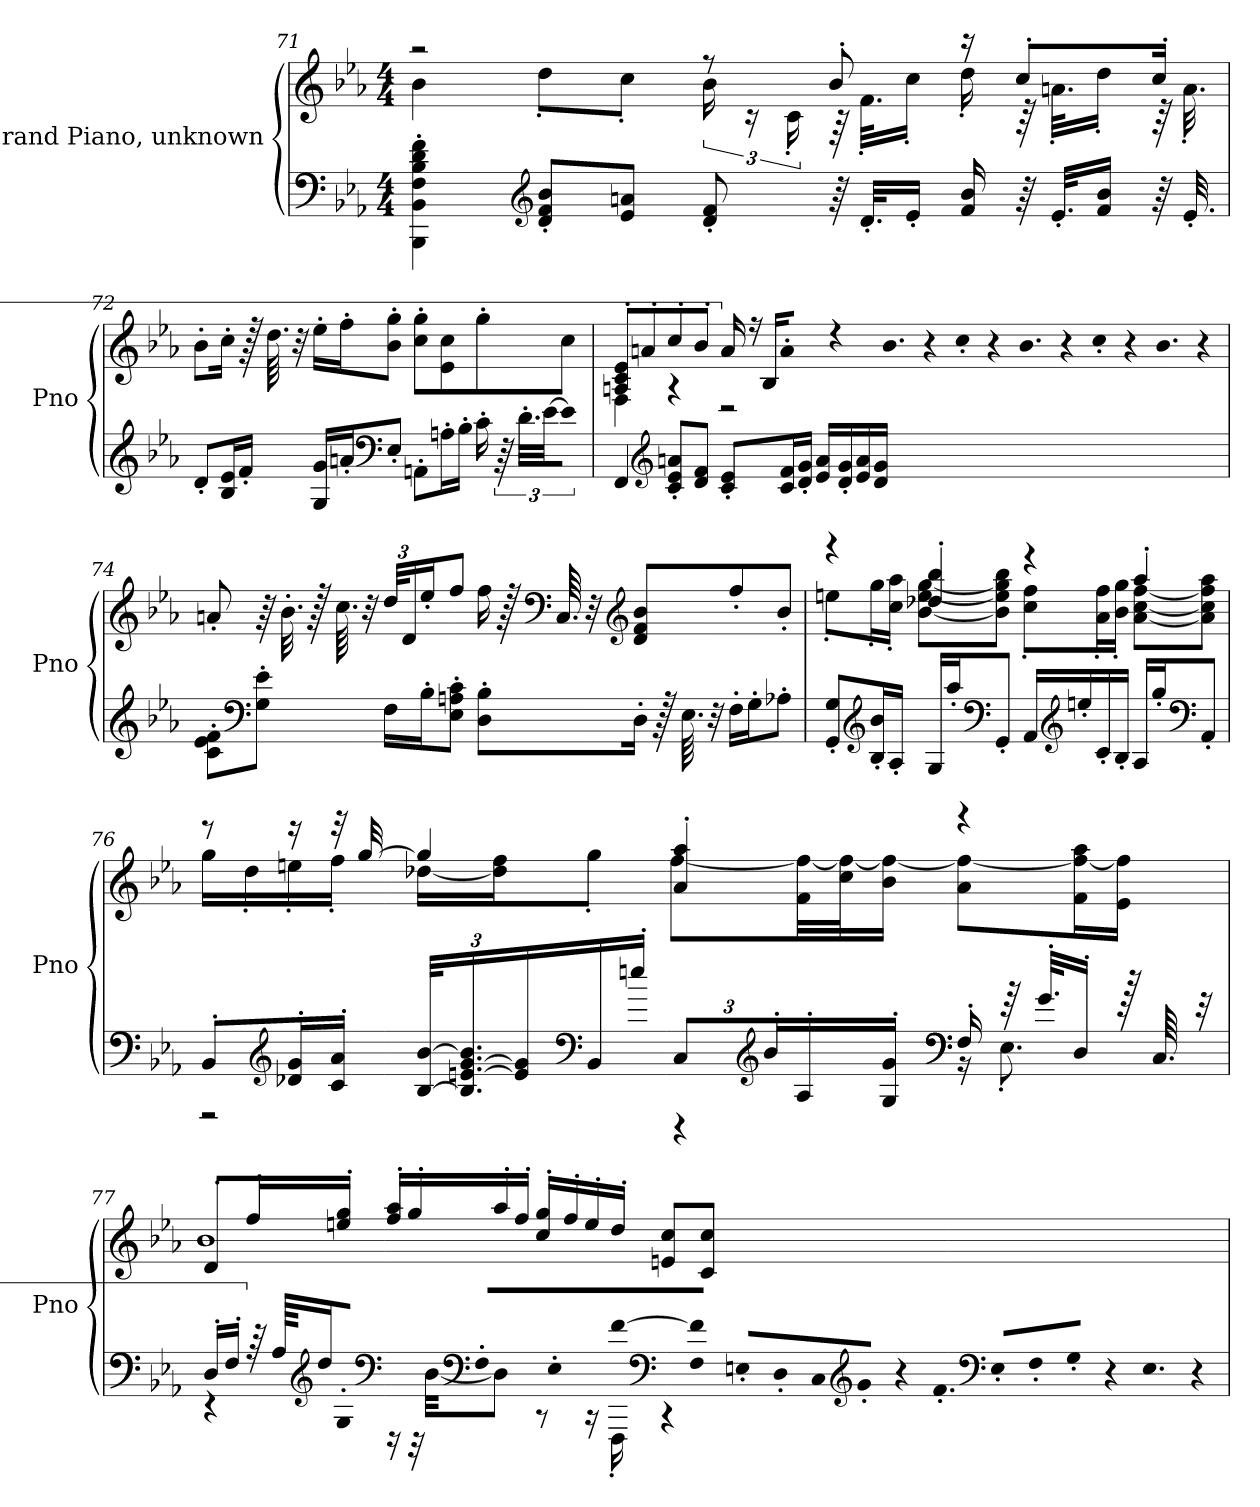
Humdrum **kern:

**kern	**kern
*part1	*part1
*staff2	*staff1
*I"Grand Piano, unknown	*
*I'Pno	*
!!LO:LB:g=z
*clefF4	*clefG2
*k[b-e-a-]	*k[b-e-a-]
*M4/4	*M4/4
=71	=71
*	*^
4BBB-\' 4BB-\' 4F\' 4B-\' 4d\' 4f\'	2r	4b-\
*clefG2	*	*
8d/' 8f/' 8b-/'L	.	8dd'\L
8e-/ 8an/J	.	8cc'\J
8d/' 8f/'	8r	24b-\
.	.	24r
.	.	24c'\
64r	8b-'/	64r
32.d'/KLL	.	32.f'\KLL
16e-'/JJ	.	16cc'\JJ
16f/ 16b-/	16r	16dd'\
64r	8cc'/L	64r
32.e-'/KLL	.	32.an'\KLL
16f/ 16b-/JJ	.	16dd'\JJ
64r	16cc'/Jk	64r
32.e-'/	.	32.a'\
*	*v	*v
=72	=72
8d'/L	8b-'\L
16B-/ 16e-/L	16cc'\Jk
16f'/JJ	128r
.	64.dd\
.	32r
16G/ 16g/LL	16ee-'\LL
16an'/J	16ff'\J
*clefF4	*
8E-'/J	8b-\' 8gg\'J
8AAn'\L	8cc\' 8gg\'L
16An'\L	8e-\ 8cc\
16B-'\JJ	.
16c'\	8gg'\
96r	.
48.d'\LLL	.
[48e-\JJ	.
8e-\J]	8cc\J
!!LO:PB:g=z
=73	=73
*	*^
4FF/	8An/' 8c/' 8e-/'L	4F\
.	8an'/	.
*clefG2	*	*
8c/' 8e-/' 8an/'L	8cc'/	4r
8d/ 8f/J	8b-'/J	.
8c/' 8e-/'L	24a/	2r
.	24r	.
.	24B-/LL	.
16c/ 16f/L	16a'/JJ	.
16d/' 16g/'JJ	128r	.
.	64.b-/	.
.	32r	.
16e-/ 16a/LL	16cc'/	.
16d/' 16g/'	128r	.
.	64.b-/	.
.	32r	.
16e-/ 16a/	16cc'/	.
16d/ 16g/JJ	128r	.
.	64.b-/	.
.	32r	.
*	*v	*v
!!LO:LB:g=z
=74	=74
8c\' 8e-\' 8f\'L	8an'/
*clefF4	*
8G\' 8e-\'J	64r
.	32.b-'\
.	128r
.	64.cc\
.	32r
*	*Xbrackettup
16F\LL	48dd/KLL
.	24d/
16B-'\J	16ee-'/J
8E-\' 8An\' 8c\'J	8ff/J
8D\' 8B-\'L	16ff\
.	128r
*	*clefF4
.	64.C/
.	32r
*	*clefG2
16D'\Jk	8d/ 8f/ 8b-/L
128r	.
64.E-\	.
32r	.
16F'\LL	8ff'/
16G'\J	.
8A-X'\J	8b-'/J
!!LO:LB:g=z
=75	=75
*	*^
8GG/' 8G/'L	4r	8een'\L
*clefG2	*	*
16B-/' 16b-/'L	.	16gg'\L
16A-'/JJ	.	16cc\' 16aa-\'JJ
16G/LL	4dd-X/' 4bb-/'	[8b-\ [8ee\ [8gg\L
16aa-'/J	.	.
*clefF4	*	*
8GG'/J	.	8b-\] 8ee\] 8gg\] 8bb-\J
16AA-/LL	4r	8cc\' 8ff\'L
*clefG2	*	*
16een'/	.	.
16c'/	.	16a-\' 16ff\'L
16B-'/JJ	.	16b-\' 16gg\'JJ
16A-/LL	4aa-'/	[8a-\ [8cc\ [8ff\L
16gg'/J	.	.
*clefF4	*	*
8AA-'/J	.	8a-\] 8cc\] 8ff\] 8aa-\J
!!LO:LB:g=z	!!
=76	=76	=76
*^	*	*
8BB-'/L	2r	8r	16gg\LL
.	.	.	16dd'\
*clefG2	*	*	*
16d-X/' 16g/'L	.	16r	16een'\
16c/' 16a-/'JJ	.	32r	16ff'\JJ
.	.	[32gg/	.
*Xbrackettup	*	*	*
[48B-/ [48b-/KLL	.	4gg/]	[16dd-X\LL
24.B-/] [24.en/ [24.g/ 24.b-/]	.	.	.
.	.	.	16dd-\] 16ff\J
24e/] 24g/]	.	.	.
*clefF4	*	*	*
16BB-/	.	.	8gg'\J
16een'/JJ	.	.	.
12C/L	4r	4a-/' 4aa-/'	[8ff\L
*clefG2	*	*	*
24b-'/L	.	.	.
16A-'/	.	.	32f\ 32ff\_LL
.	.	.	32cc\ 32ff\_J
16G/' 16g/'JJ	.	.	16b-\ 16ff\_JJ
*clefF4	*	*	*
16F'/	16r	4r	8a-\ 8ff\_L
64r	8.E-'\	.	.
32.g'/KLL	.	.	.
16D'/JJ	.	.	16f\ 16ff\_ 16aa-\L
128r	.	.	16e-\ 16ff\]JJ
64.C/	.	.	.
32r	.	.	.
!!LO:LB:g=z	!!
=77	=77	=77	=77
16D'/LL	4r	8d'/L	1b-
16F'/JJ	.	.	.
*brackettup	*	*	*
96r	.	16ff'/L	.
96A-/KKLL	.	.	.
*clefG2	*	*	*
24dd/	.	.	.
16G'/JJ	.	16een/' 16gg/'JJ	.
*clefF4	*	*	*
16F'/LL	16r	16ff/' 16aa-/'LL	.
16E-'/	32r	16gg'/	.
.	[32D\KKL	.	.
[16f/	8D\J]	16aa-'/	.
16F/ 16f/]JJ	.	16ff'/JJ	.
16En'/LL	8r	16cc/' 16gg/'LL	.
16D'/	.	16ff'/	.
32C/L	16r	16ee'/	.
*clefG2	*	*	*
32g'/JJJ	.	.	.
64r	16D'\	16dd'/JJ	.
32.f'/	.	.	.
*clefF4	*	*	*
16E'/LL	4r	8en/ 8cc/L	.
16F'/	.	.	.
16G'/JJ	.	8c/ 8cc/J	.
128r	.	.	.
64.E/	.	.	.
32r	.	.	.
*v	*v	*	*
*	*v	*v
=	=
*-	*-
